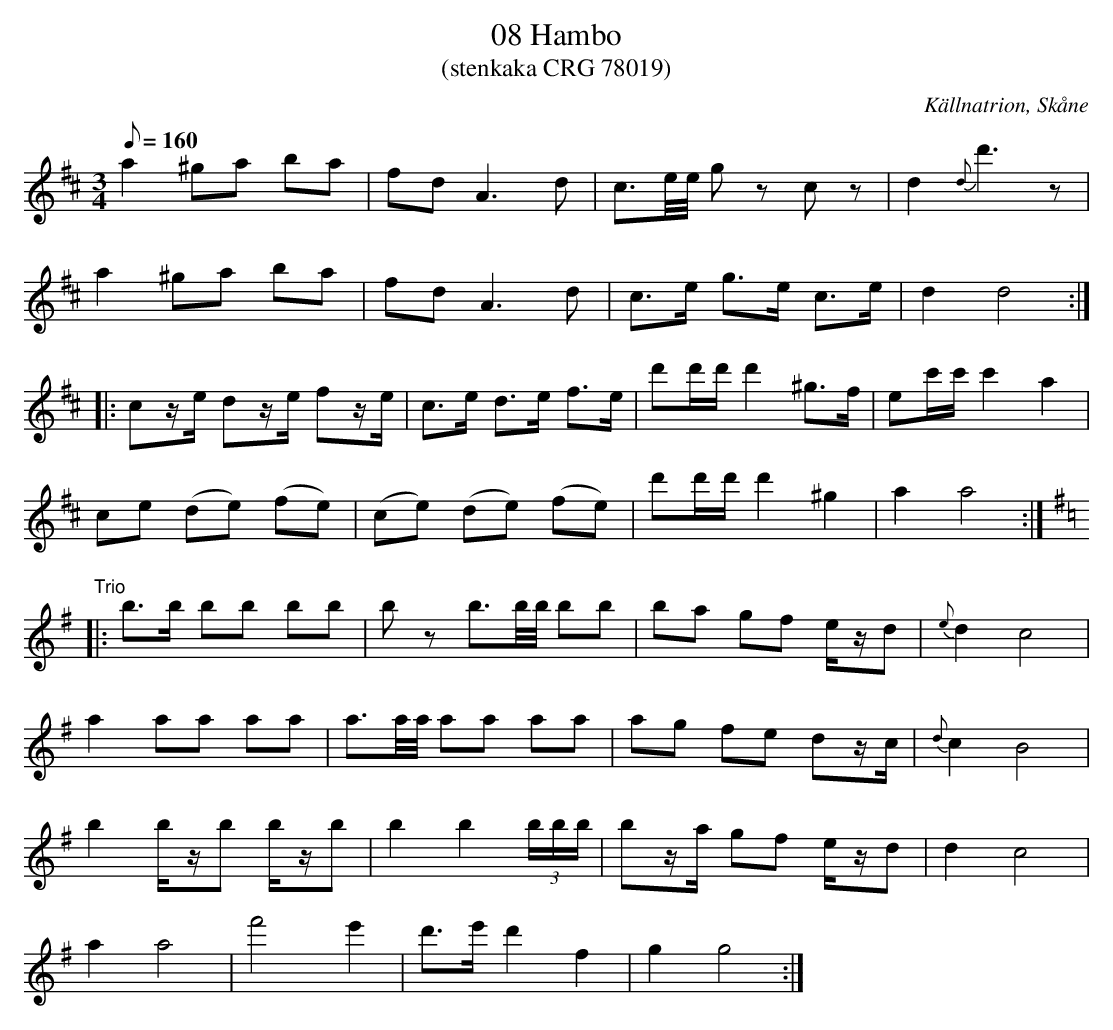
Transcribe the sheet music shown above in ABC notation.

X:1
T:08 Hambo
O:Källnatrion, Skåne
T:(stenkaka CRG 78019)
M:3/4
L:1/8
Q:160
K:D
a2^ga ba | fd A3 d | c>e/e// gz cz | d2{d} d'3z |
a2^ga ba | fd A3 d | c>e g>e c>e |  d2 d4 :|
|: cz/e/ dz/e/ fz/e/ | c>e d>e f>e |  d'd'/d'/ d'2 ^g>f | ec'/c'/ c'2 a2 |
ce (de) (fe) | (ce) (de) (fe)  | d'd'/d'/ d'2 ^g2 | a2 a4 :|
"Trio"[K:G]|: b>b bb bb | bz b>b/b// bb | ba gf e/z/d | {e}d2 c4  |
a2 aa aa | a>a/a// aa aa | ag fe dz/c/ | {d}c2 B4 |
b2 b/z/b b/z/b | b2 b2 (3b/b/b/ | bz/a/ gf e/z/d | d2 c4  |
a2 a4 | f'4 e'2 | d'>e' d'2 f2 | g2 g4 :|
